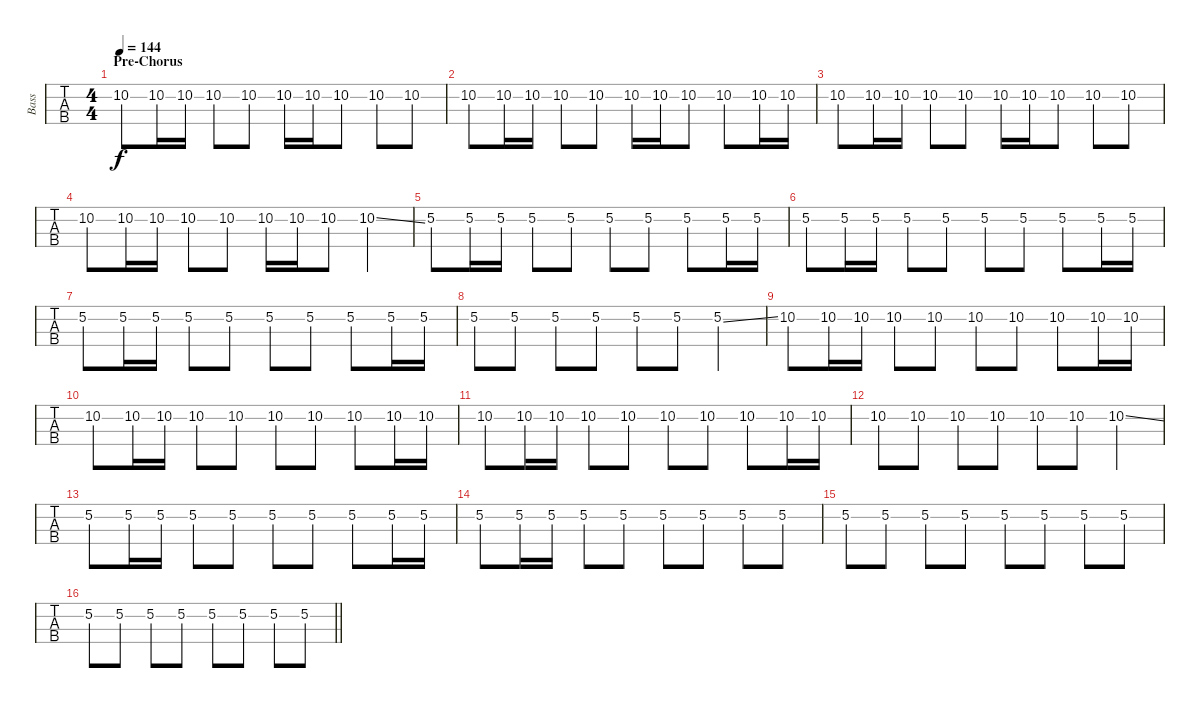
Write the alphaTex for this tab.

\track ("Bass" "Bass") {instrument electricbasspick}
\staff {tabs}
\tuning (G2 D2 A1 E1) {hide}
\ts (4 4)
\section ("" "Pre-Chorus")
\tempo 144
\clef f4
\ks c
10.2.8{dy f} 10.2.16 10.2.16 10.2.8 10.2.8 10.2.16 10.2.16 10.2.8 10.2.8 10.2.8 |
10.2.8 10.2.16 10.2.16 10.2.8 10.2.8 10.2.16 10.2.16 10.2.8 10.2.8 10.2.16 10.2.16 |
10.2.8 10.2.16 10.2.16 10.2.8 10.2.8 10.2.16 10.2.16 10.2.8 10.2.8 10.2.8 |
10.2.8 10.2.16 10.2.16 10.2.8 10.2.8 10.2.16 10.2.16 10.2.8 10.2{ss}.4 |
5.2.8 5.2.16 5.2.16 5.2.8 5.2.8 5.2.8 5.2.8 5.2.8 5.2.16 5.2.16 |
5.2.8 5.2.16 5.2.16 5.2.8 5.2.8 5.2.8 5.2.8 5.2.8 5.2.16 5.2.16 |
5.2.8 5.2.16 5.2.16 5.2.8 5.2.8 5.2.8 5.2.8 5.2.8 5.2.16 5.2.16 |
5.2.8 5.2.8 5.2.8 5.2.8 5.2.8 5.2.8 5.2{ss}.4 |
10.2.8 10.2.16 10.2.16 10.2.8 10.2.8 10.2.8 10.2.8 10.2.8 10.2.16 10.2.16 |
10.2.8 10.2.16 10.2.16 10.2.8 10.2.8 10.2.8 10.2.8 10.2.8 10.2.16 10.2.16 |
10.2.8 10.2.16 10.2.16 10.2.8 10.2.8 10.2.8 10.2.8 10.2.8 10.2.16 10.2.16 |
10.2.8 10.2.8 10.2.8 10.2.8 10.2.8 10.2.8 10.2{ss}.4 |
5.2.8 5.2.16 5.2.16 5.2.8 5.2.8 5.2.8 5.2.8 5.2.8 5.2.16 5.2.16 |
5.2.8 5.2.16 5.2.16 5.2.8 5.2.8 5.2.8 5.2.8 5.2.8 5.2.8 |
5.2.8 5.2.8 5.2.8 5.2.8 5.2.8 5.2.8 5.2.8 5.2.8 |
\barLineRight lightlight
5.2.8 5.2.8 5.2.8 5.2.8 5.2.8 5.2.8 5.2.8 5.2.8
